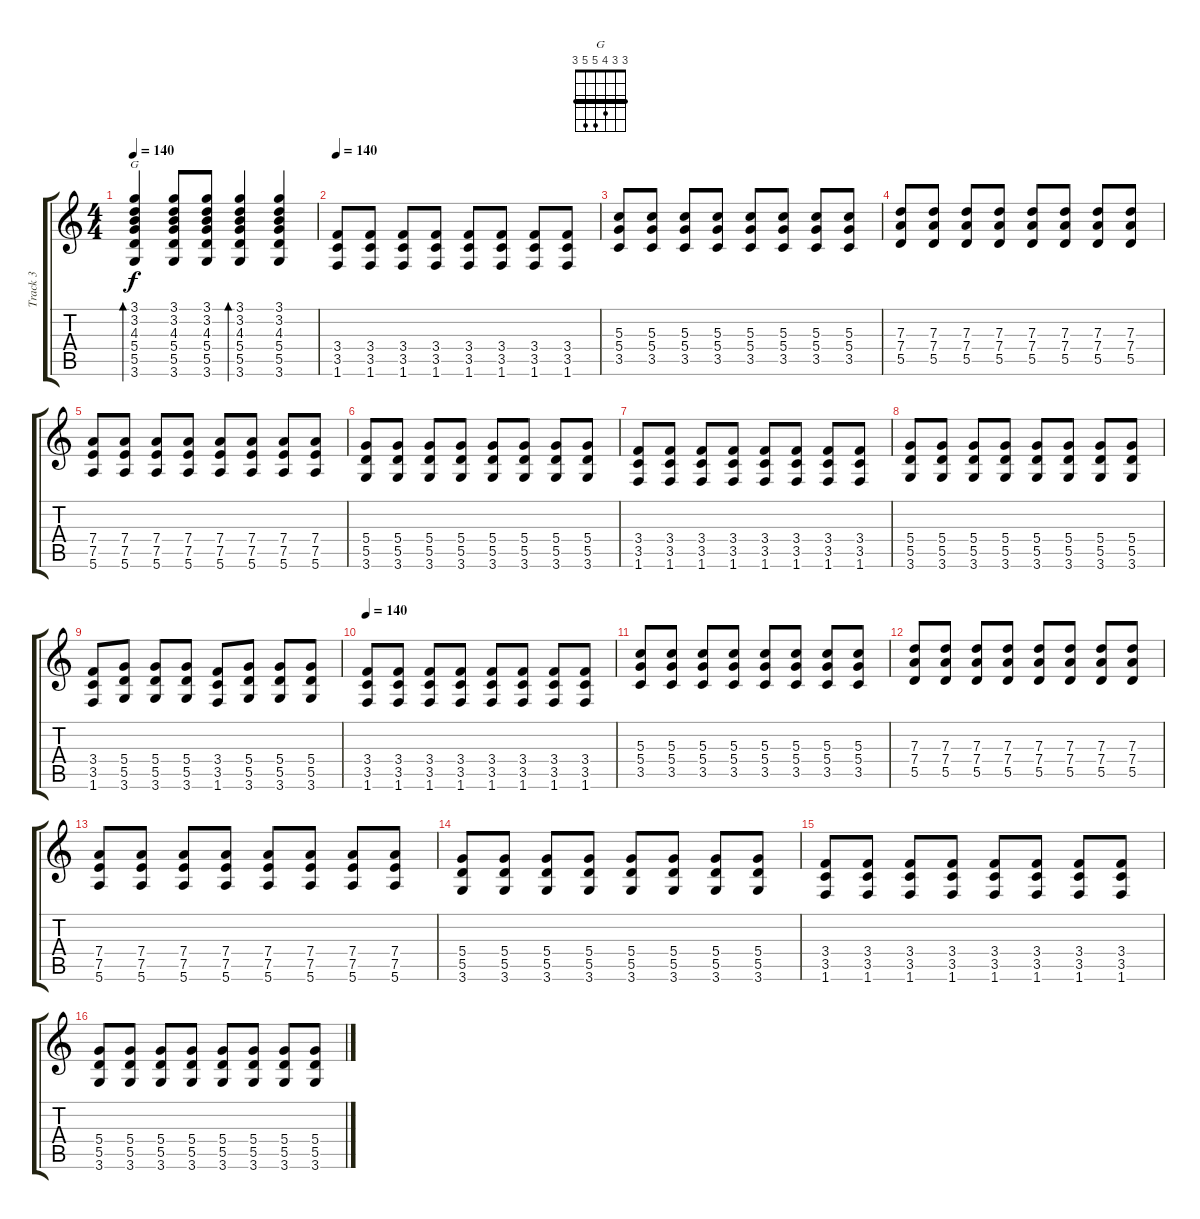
\track ("Track 3" "Track 3") {instrument acousticguitarsteel}
\staff {score tabs}
\tuning (E4 B3 G3 D3 A2 E2) {hide}
\chord ("G" 3 3 4 5 5 3) {barre 3}
\ts (4 4)
\tempo 140
\clef g2
\ks c
(3.1 3.2 4.3 5.4 5.5 3.6).4{bd 60 ch "G" dy f} (3.1 3.2 4.3 5.4 5.5 3.6).8 (3.1 3.2 4.3 5.4 5.5 3.6).8 (3.1 3.2 4.3 5.4 5.5 3.6).4{bd 60} (3.1 3.2 4.3 5.4 5.5 3.6).4 |
\tempo 140
(3.4 3.5 1.6).8 (3.4 3.5 1.6).8 (3.4 3.5 1.6).8 (3.4 3.5 1.6).8 (3.4 3.5 1.6).8 (3.4 3.5 1.6).8 (3.4 3.5 1.6).8 (3.4 3.5 1.6).8 |
(5.3 5.4 3.5).8 (5.3 5.4 3.5).8 (5.3 5.4 3.5).8 (5.3 5.4 3.5).8 (5.3 5.4 3.5).8 (5.3 5.4 3.5).8 (5.3 5.4 3.5).8 (5.3 5.4 3.5).8 |
(7.3 7.4 5.5).8 (7.3 7.4 5.5).8 (7.3 7.4 5.5).8 (7.3 7.4 5.5).8 (7.3 7.4 5.5).8 (7.3 7.4 5.5).8 (7.3 7.4 5.5).8 (7.3 7.4 5.5).8 |
(7.4 7.5 5.6).8 (7.4 7.5 5.6).8 (7.4 7.5 5.6).8 (7.4 7.5 5.6).8 (7.4 7.5 5.6).8 (7.4 7.5 5.6).8 (7.4 7.5 5.6).8 (7.4 7.5 5.6).8 |
(5.4 5.5 3.6).8 (5.4 5.5 3.6).8 (5.4 5.5 3.6).8 (5.4 5.5 3.6).8 (5.4 5.5 3.6).8 (5.4 5.5 3.6).8 (5.4 5.5 3.6).8 (5.4 5.5 3.6).8 |
(3.4 3.5 1.6).8 (3.4 3.5 1.6).8 (3.4 3.5 1.6).8 (3.4 3.5 1.6).8 (3.4 3.5 1.6).8 (3.4 3.5 1.6).8 (3.4 3.5 1.6).8 (3.4 3.5 1.6).8 |
(5.4 5.5 3.6).8 (5.4 5.5 3.6).8 (5.4 5.5 3.6).8 (5.4 5.5 3.6).8 (5.4 5.5 3.6).8 (5.4 5.5 3.6).8 (5.4 5.5 3.6).8 (5.4 5.5 3.6).8 |
(3.4 3.5 1.6).8 (5.4 5.5 3.6).8 (5.4 5.5 3.6).8 (5.4 5.5 3.6).8 (3.4 3.5 1.6).8 (5.4 5.5 3.6).8 (5.4 5.5 3.6).8 (5.4 5.5 3.6).8 |
\tempo 140
(3.4 3.5 1.6).8 (3.4 3.5 1.6).8 (3.4 3.5 1.6).8 (3.4 3.5 1.6).8 (3.4 3.5 1.6).8 (3.4 3.5 1.6).8 (3.4 3.5 1.6).8 (3.4 3.5 1.6).8 |
(5.3 5.4 3.5).8 (5.3 5.4 3.5).8 (5.3 5.4 3.5).8 (5.3 5.4 3.5).8 (5.3 5.4 3.5).8 (5.3 5.4 3.5).8 (5.3 5.4 3.5).8 (5.3 5.4 3.5).8 |
(7.3 7.4 5.5).8 (7.3 7.4 5.5).8 (7.3 7.4 5.5).8 (7.3 7.4 5.5).8 (7.3 7.4 5.5).8 (7.3 7.4 5.5).8 (7.3 7.4 5.5).8 (7.3 7.4 5.5).8 |
(7.4 7.5 5.6).8 (7.4 7.5 5.6).8 (7.4 7.5 5.6).8 (7.4 7.5 5.6).8 (7.4 7.5 5.6).8 (7.4 7.5 5.6).8 (7.4 7.5 5.6).8 (7.4 7.5 5.6).8 |
(5.4 5.5 3.6).8 (5.4 5.5 3.6).8 (5.4 5.5 3.6).8 (5.4 5.5 3.6).8 (5.4 5.5 3.6).8 (5.4 5.5 3.6).8 (5.4 5.5 3.6).8 (5.4 5.5 3.6).8 |
(3.4 3.5 1.6).8 (3.4 3.5 1.6).8 (3.4 3.5 1.6).8 (3.4 3.5 1.6).8 (3.4 3.5 1.6).8 (3.4 3.5 1.6).8 (3.4 3.5 1.6).8 (3.4 3.5 1.6).8 |
(5.4 5.5 3.6).8 (5.4 5.5 3.6).8 (5.4 5.5 3.6).8 (5.4 5.5 3.6).8 (5.4 5.5 3.6).8 (5.4 5.5 3.6).8 (5.4 5.5 3.6).8 (5.4 5.5 3.6).8
